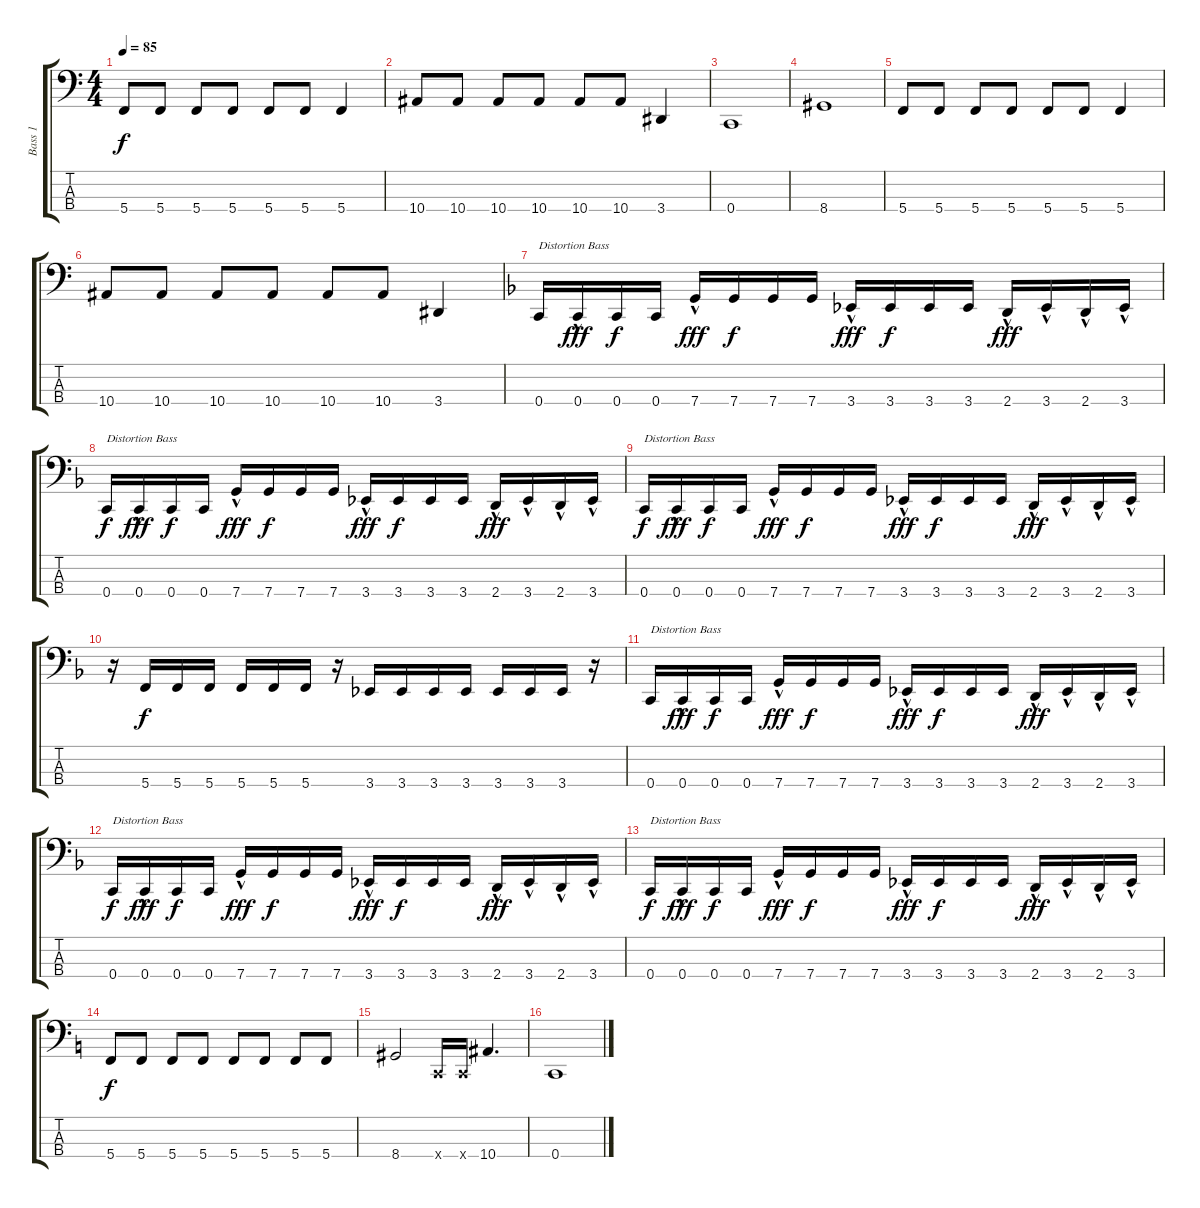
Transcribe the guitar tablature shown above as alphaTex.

\track ("Bass 1" "Bass 1") {instrument electricbasspick}
\staff {score tabs}
\tuning (F2 C2 G1 C1) {hide}
\ts (4 4)
\tempo 85
\clef f4
\ks c
5.4.8{dy f} 5.4.8 5.4.8 5.4.8 5.4.8 5.4.8 5.4.4 |
10.4.8 10.4.8 10.4.8 10.4.8 10.4.8 10.4.8 3.4.4 |
0.4.1 |
8.4.1 |
5.4.8 5.4.8 5.4.8 5.4.8 5.4.8 5.4.8 5.4.4 |
10.4.8 10.4.8 10.4.8 10.4.8 10.4.8 10.4.8 3.4.4 |
\ks f
0.4.16{txt "Distortion Bass"} 0.4{hac}.16{dy fff} 0.4.16{dy f} 0.4.16 7.4{hac}.16{dy fff} 7.4.16{dy f} 7.4.16 7.4.16 3.4{hac}.16{dy fff} 3.4.16{dy f} 3.4.16 3.4.16 2.4{hac}.16{dy fff} 3.4{hac}.16 2.4{hac}.16 3.4{hac}.16 |
0.4.16{txt "Distortion Bass" dy f} 0.4{hac}.16{dy fff} 0.4.16{dy f} 0.4.16 7.4{hac}.16{dy fff} 7.4.16{dy f} 7.4.16 7.4.16 3.4{hac}.16{dy fff} 3.4.16{dy f} 3.4.16 3.4.16 2.4{hac}.16{dy fff} 3.4{hac}.16 2.4{hac}.16 3.4{hac}.16 |
0.4.16{txt "Distortion Bass" dy f} 0.4{hac}.16{dy fff} 0.4.16{dy f} 0.4.16 7.4{hac}.16{dy fff} 7.4.16{dy f} 7.4.16 7.4.16 3.4{hac}.16{dy fff} 3.4.16{dy f} 3.4.16 3.4.16 2.4{hac}.16{dy fff} 3.4{hac}.16 2.4{hac}.16 3.4{hac}.16 |
r.16 5.4.16{dy f} 5.4.16 5.4.16 5.4.16 5.4.16 5.4.16 r.16 3.4.16 3.4.16 3.4.16 3.4.16 3.4.16 3.4.16 3.4.16 r.16 |
0.4.16{txt "Distortion Bass"} 0.4{hac}.16{dy fff} 0.4.16{dy f} 0.4.16 7.4{hac}.16{dy fff} 7.4.16{dy f} 7.4.16 7.4.16 3.4{hac}.16{dy fff} 3.4.16{dy f} 3.4.16 3.4.16 2.4{hac}.16{dy fff} 3.4{hac}.16 2.4{hac}.16 3.4{hac}.16 |
0.4.16{txt "Distortion Bass" dy f} 0.4{hac}.16{dy fff} 0.4.16{dy f} 0.4.16 7.4{hac}.16{dy fff} 7.4.16{dy f} 7.4.16 7.4.16 3.4{hac}.16{dy fff} 3.4.16{dy f} 3.4.16 3.4.16 2.4{hac}.16{dy fff} 3.4{hac}.16 2.4{hac}.16 3.4{hac}.16 |
0.4.16{txt "Distortion Bass" dy f} 0.4{hac}.16{dy fff} 0.4.16{dy f} 0.4.16 7.4{hac}.16{dy fff} 7.4.16{dy f} 7.4.16 7.4.16 3.4{hac}.16{dy fff} 3.4.16{dy f} 3.4.16 3.4.16 2.4{hac}.16{dy fff} 3.4{hac}.16 2.4{hac}.16 3.4{hac}.16 |
\ks c
5.4.8{dy f} 5.4.8 5.4.8 5.4.8 5.4.8 5.4.8 5.4.8 5.4.8 |
8.4.2 0.4{x}.16 0.4{x}.16 10.4.4{d} |
0.4.1
